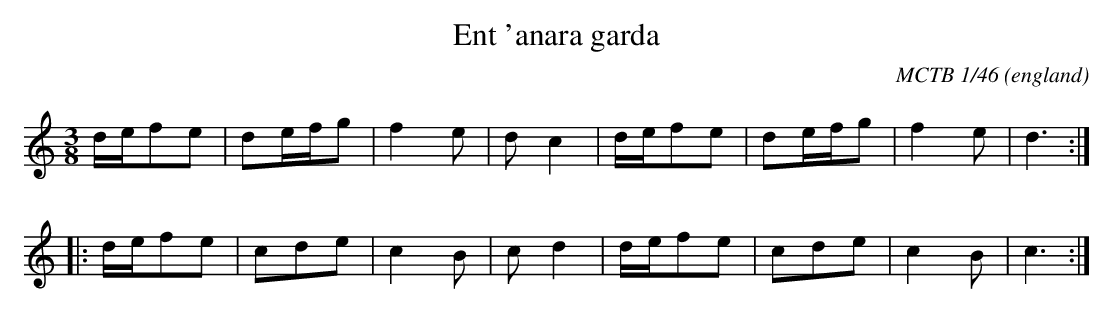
X:1
T:Ent 'anara garda
O:england
C:MCTB 1/46
M:3/8
L:1/16
K:C
def2e2|d2efg2|f4e2|d2c4|\
def2e2|d2efg2|f4e2|d6:|
|:def2e2|c2d2e2|c4B2|c2d4|\
def2e2|c2d2e2|c4B2|c6:|
